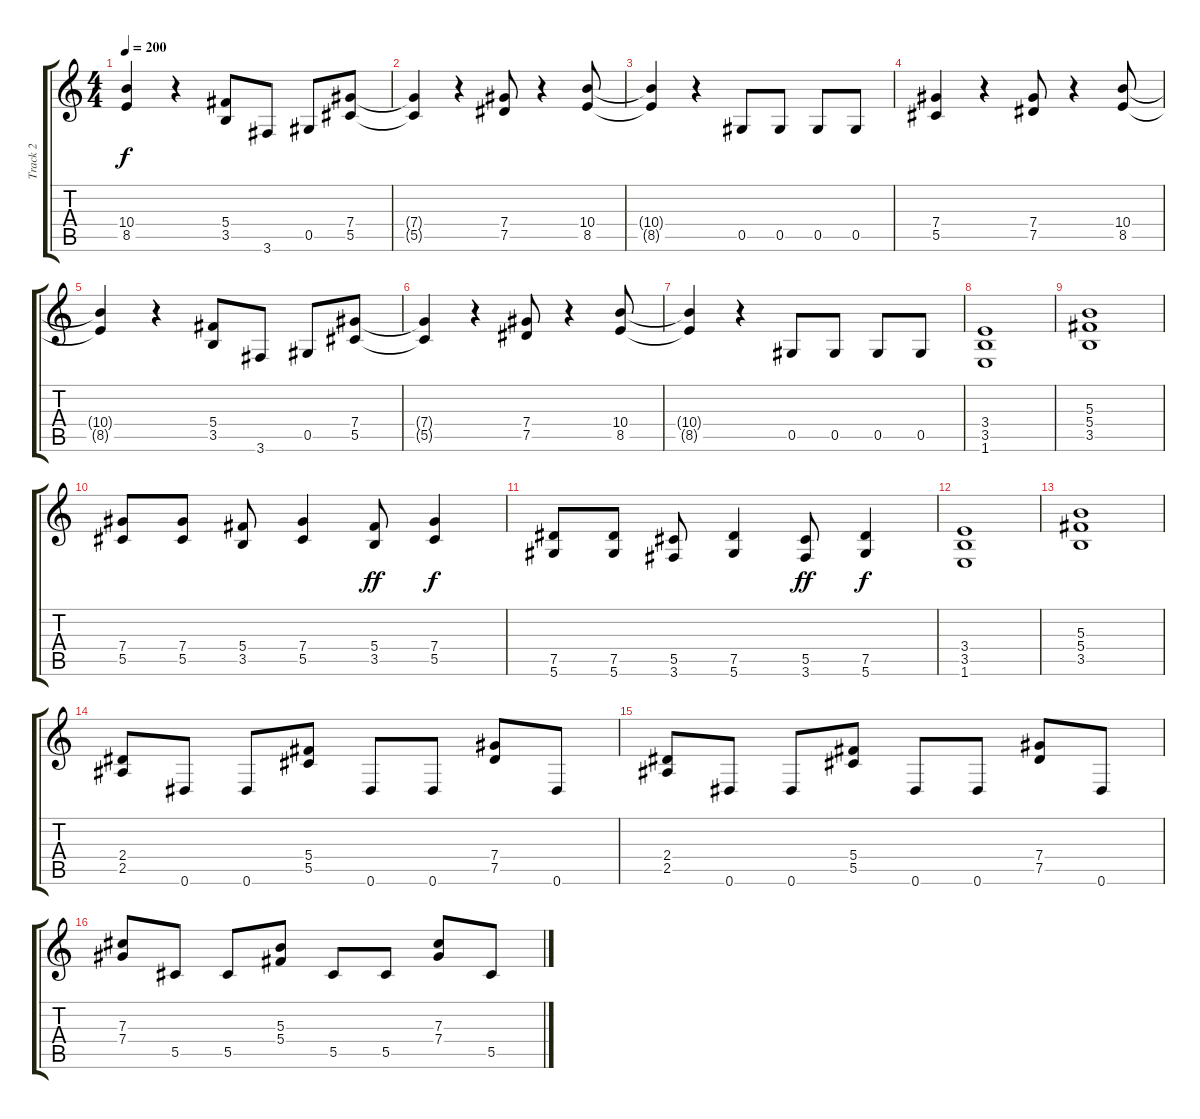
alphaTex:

\track ("Track 2" "Track 2") {instrument distortionguitar}
\staff {score tabs}
\tuning (Eb4 Bb3 Gb3 Db3 Ab2 Eb2) {hide}
\ts (4 4)
\tempo 200
\clef g2
\ks c
(10.4{t} 8.5{t}).4{dy f} r.4 (5.4 3.5).8 3.6.8 0.5.8 (7.4 5.5).8 |
(7.4{t} 5.5{t}).4 r.4 (7.4 7.5).8 r.4 (10.4 8.5).8 |
(10.4{t} 8.5{t}).4 r.4 0.5.8 0.5.8 0.5.8 0.5.8 |
(7.4 5.5).4 r.4 (7.4 7.5).8 r.4 (10.4 8.5).8 |
(10.4{t} 8.5{t}).4 r.4 (5.4 3.5).8 3.6.8 0.5.8 (7.4 5.5).8 |
(7.4{t} 5.5{t}).4 r.4 (7.4 7.5).8 r.4 (10.4 8.5).8 |
(10.4{t} 8.5{t}).4 r.4 0.5.8 0.5.8 0.5.8 0.5.8 |
(3.4 3.5 1.6).1 |
(5.3 5.4 3.5).1 |
(7.4 5.5).8 (7.4 5.5).8 (5.4 3.5).8 (7.4 5.5).4 (5.4 3.5).8{dy ff} (7.4 5.5).4{dy f} |
(7.5 5.6).8 (7.5 5.6).8 (5.5 3.6).8 (7.5 5.6).4 (5.5 3.6).8{dy ff} (7.5 5.6).4{dy f} |
(3.4 3.5 1.6).1 |
(5.3 5.4 3.5).1 |
(2.4 2.5).8 0.6.8 0.6.8 (5.4 5.5).8 0.6.8 0.6.8 (7.4 7.5).8 0.6.8 |
(2.4 2.5).8 0.6.8 0.6.8 (5.4 5.5).8 0.6.8 0.6.8 (7.4 7.5).8 0.6.8 |
(7.3 7.4).8 5.5.8 5.5.8 (5.3 5.4).8 5.5.8 5.5.8 (7.3 7.4).8 5.5.8
